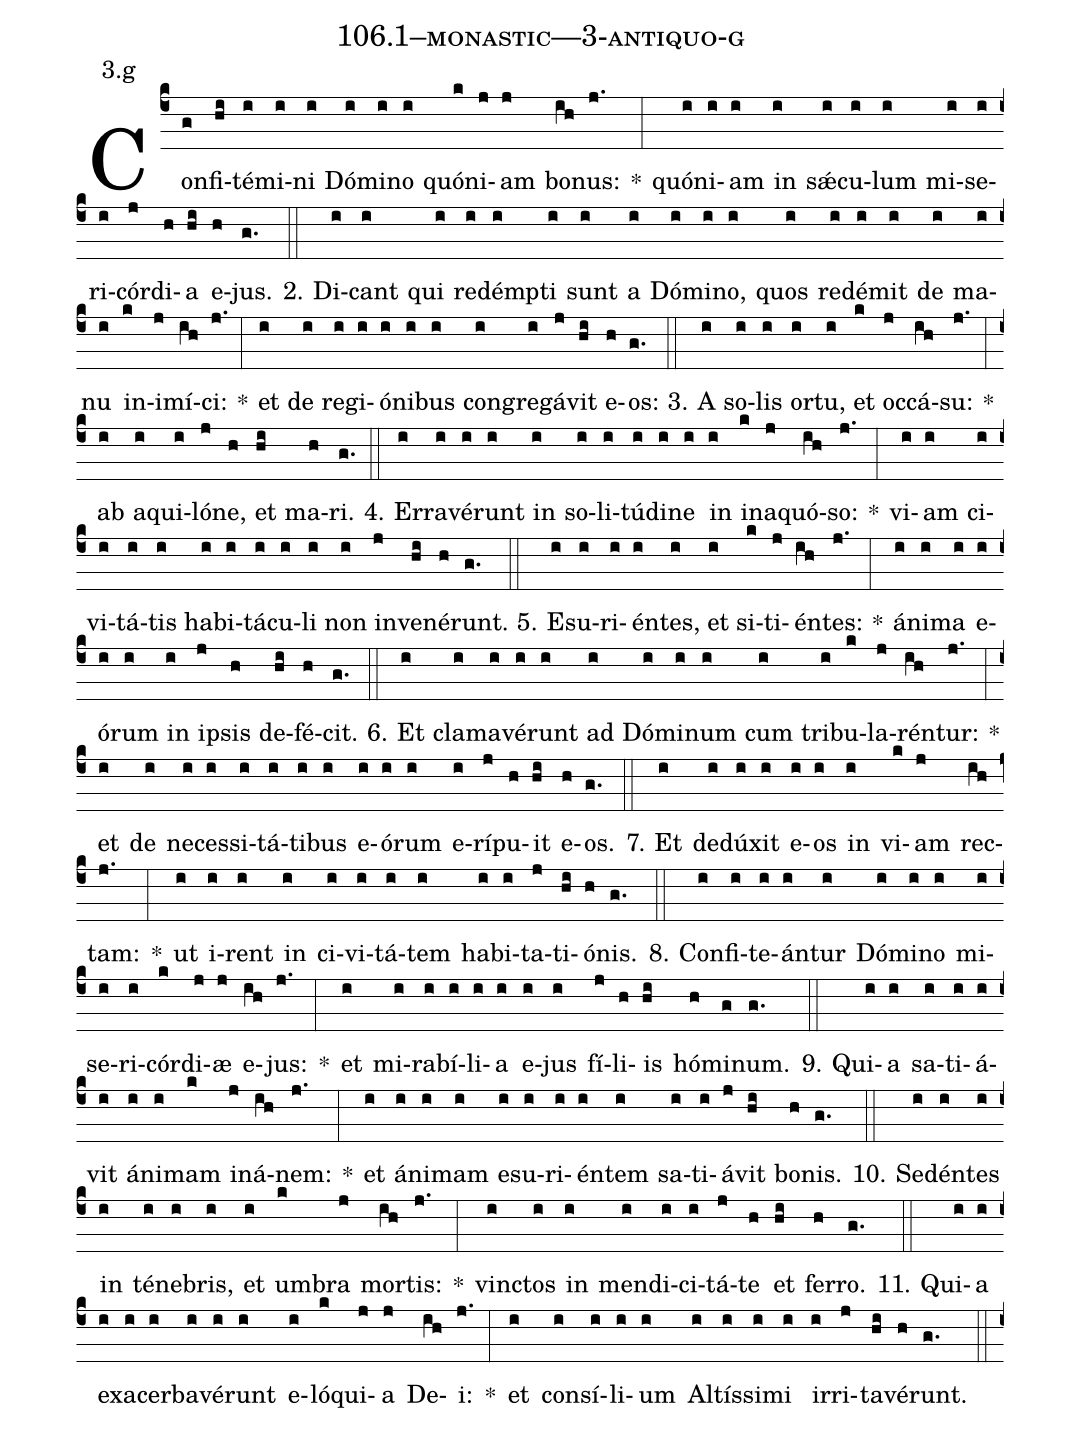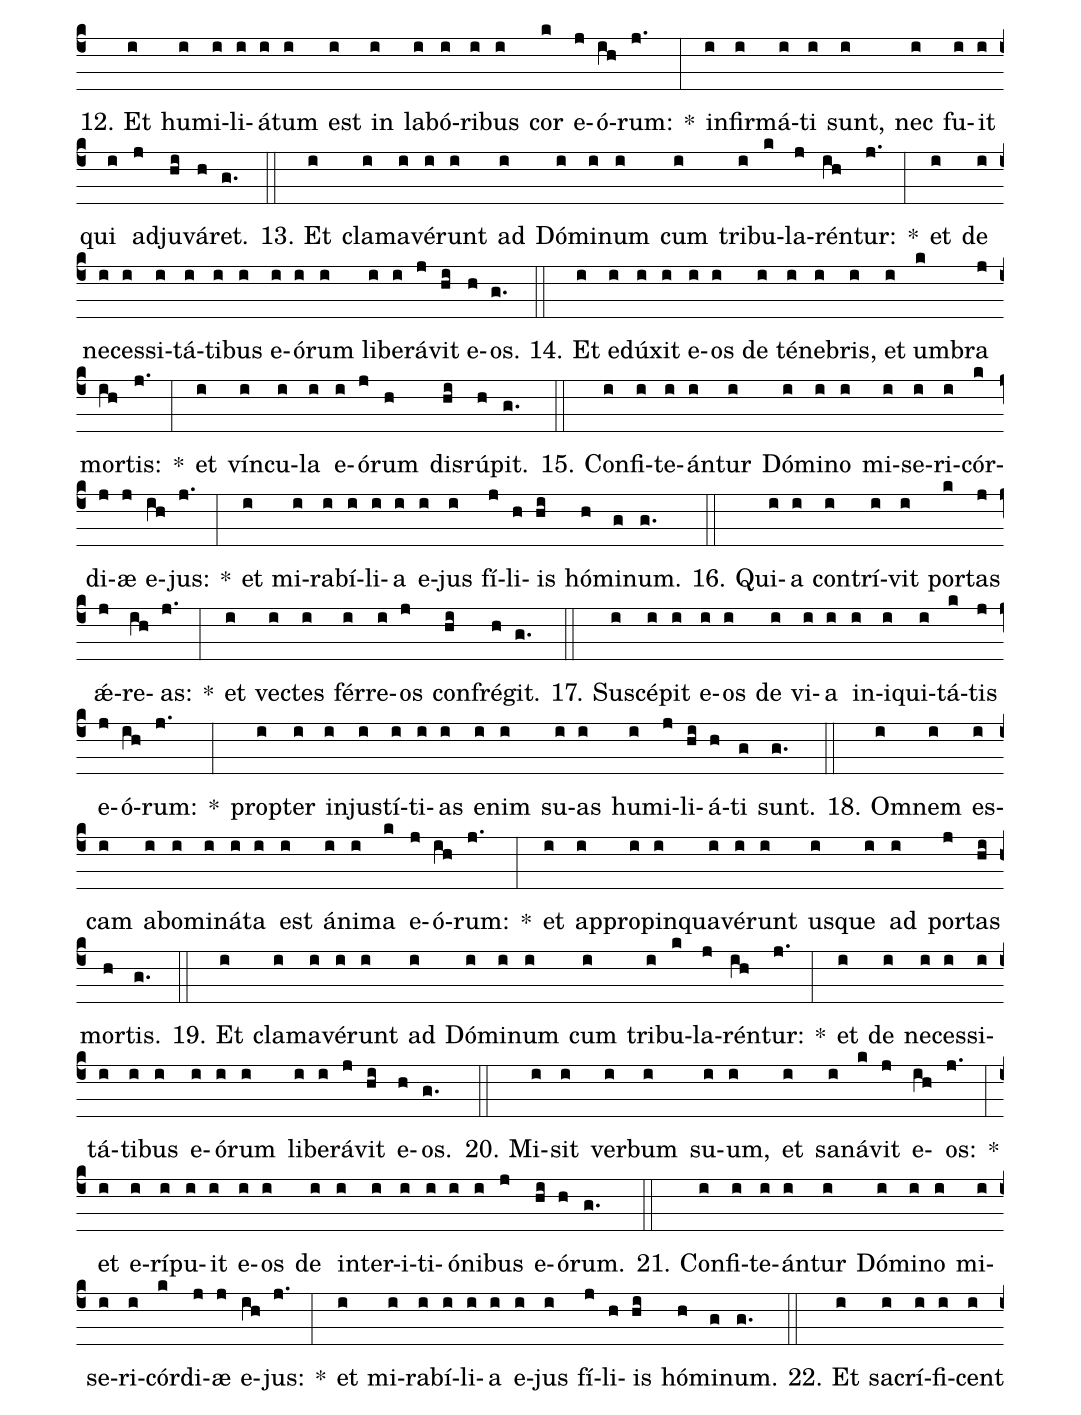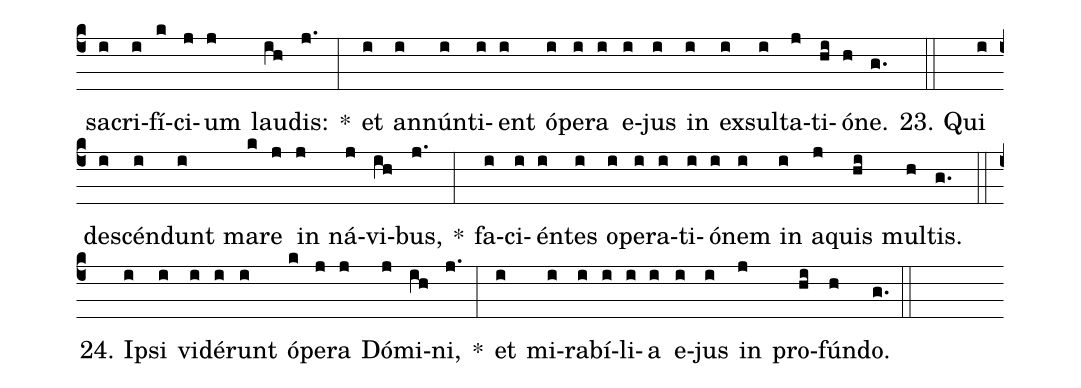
name: 106.1--monastic---3-antiquo-g;
annotation: 3.g;
%%
(c4)Con(g)fi(hi)té(i)mi(i)ni(i) Dó(i)mi(i)no(i) quón(k)i(j)am(j) bo(ih)nus:(j.) *(:) quón(i)i(i)am(i) in(i) sǽ(i)cu(i)lum(i) mi(i)se(i)ri(i)cór(j)di(h)a(hi) e(h)jus.(g.) (::)
2. Di(i)cant(i) qui(i) red(i)émp(i)ti(i) sunt(i) a(i) Dó(i)mi(i)no,(i) quos(i) red(i)é(i)mit(i) de(i) ma(i)nu(i) in(k)i(j)mí(ih)ci:(j.) *(:) et(i) de(i) re(i)gi(i)ó(i)ni(i)bus(i) con(i)gre(i)gá(j)vit(hi) e(h)os:(g.) (::)
3. A(i) so(i)lis(i) or(i)tu,(i) et(k) oc(j)cá(ih)su:(j.) *(:) ab(i) a(i)qui(i)ló(j)ne,(h) et(hi) ma(h)ri.(g.) (::)
4. Er(i)ra(i)vé(i)runt(i) in(i) so(i)li(i)tú(i)di(i)ne(i) in(i) in(k)a(j)quó(ih)so:(j.) *(:) vi(i)am(i) ci(i)vi(i)tá(i)tis(i) ha(i)bi(i)tá(i)cu(i)li(i) non(i) in(j)ve(hi)né(h)runt.(g.) (::)
5. E(i)su(i)ri(i)én(i)tes,(i) et(i) si(k)ti(j)én(ih)tes:(j.) *(:) á(i)ni(i)ma(i) e(i)ó(i)rum(i) in(i) ip(j)sis(h) de(hi)fé(h)cit.(g.) (::)
6. Et(i) cla(i)ma(i)vé(i)runt(i) ad(i) Dó(i)mi(i)num(i) cum(i) tri(i)bu(k)la(j)rén(ih)tur:(j.) *(:) et(i) de(i) ne(i)ces(i)si(i)tá(i)ti(i)bus(i) e(i)ó(i)rum(i) e(i)rí(j)pu(h)it(hi) e(h)os.(g.) (::)
7. Et(i) de(i)dú(i)xit(i) e(i)os(i) in(i) vi(k)am(j) rec(ih)tam:(j.) *(:) ut(i) i(i)rent(i) in(i) ci(i)vi(i)tá(i)tem(i) ha(i)bi(i)ta(j)ti(hi)ó(h)nis.(g.) (::)
8. Con(i)fi(i)te(i)án(i)tur(i) Dó(i)mi(i)no(i) mi(i)se(i)ri(i)cór(k)di(j)æ(j) e(ih)jus:(j.) *(:) et(i) mi(i)ra(i)bí(i)li(i)a(i) e(i)jus(i) fí(j)li(h)is(hi) hó(h)mi(g)num.(g.) (::)
9. Qui(i)a(i) sa(i)ti(i)á(i)vit(i) á(i)ni(i)mam(k) in(j)á(ih)nem:(j.) *(:) et(i) á(i)ni(i)mam(i) e(i)su(i)ri(i)én(i)tem(i) sa(i)ti(i)á(j)vit(hi) bo(h)nis.(g.) (::)
10. Se(i)dén(i)tes(i) in(i) té(i)ne(i)bris,(i) et(i) um(k)bra(j) mor(ih)tis:(j.) *(:) vinc(i)tos(i) in(i) men(i)di(i)ci(i)tá(j)te(h) et(hi) fer(h)ro.(g.) (::)
11. Qui(i)a(i) ex(i)a(i)cer(i)ba(i)vé(i)runt(i) e(i)ló(k)qui(j)a(j) De(ih)i:(j.) *(:) et(i) con(i)sí(i)li(i)um(i) Al(i)tís(i)si(i)mi(i) ir(i)ri(j)ta(hi)vé(h)runt.(g.) (::)
12. Et(i) hu(i)mi(i)li(i)á(i)tum(i) est(i) in(i) la(i)bó(i)ri(i)bus(i) cor(k) e(j)ó(ih)rum:(j.) *(:) in(i)fir(i)má(i)ti(i) sunt,(i) nec(i) fu(i)it(i) qui(i) ad(j)ju(hi)vá(h)ret.(g.) (::)
13. Et(i) cla(i)ma(i)vé(i)runt(i) ad(i) Dó(i)mi(i)num(i) cum(i) tri(i)bu(k)la(j)rén(ih)tur:(j.) *(:) et(i) de(i) ne(i)ces(i)si(i)tá(i)ti(i)bus(i) e(i)ó(i)rum(i) li(i)be(i)rá(j)vit(hi) e(h)os.(g.) (::)
14. Et(i) e(i)dú(i)xit(i) e(i)os(i) de(i) té(i)ne(i)bris,(i) et(i) um(k)bra(j) mor(ih)tis:(j.) *(:) et(i) vín(i)cu(i)la(i) e(i)ó(j)rum(h) dis(hi)rú(h)pit.(g.) (::)
15. Con(i)fi(i)te(i)án(i)tur(i) Dó(i)mi(i)no(i) mi(i)se(i)ri(i)cór(k)di(j)æ(j) e(ih)jus:(j.) *(:) et(i) mi(i)ra(i)bí(i)li(i)a(i) e(i)jus(i) fí(j)li(h)is(hi) hó(h)mi(g)num.(g.) (::)
16. Qui(i)a(i) con(i)trí(i)vit(i) por(k)tas(j) ǽ(j)re(ih)as:(j.) *(:) et(i) vec(i)tes(i) fér(i)re(i)os(j) con(hi)fré(h)git.(g.) (::)
17. Su(i)scé(i)pit(i) e(i)os(i) de(i) vi(i)a(i) in(i)i(i)qui(i)tá(k)tis(j) e(j)ó(ih)rum:(j.) *(:) prop(i)ter(i) in(i)jus(i)tí(i)ti(i)as(i) e(i)nim(i) su(i)as(i) hu(i)mi(j)li(hi)á(h)ti(g) sunt.(g.) (::)
18. Om(i)nem(i) es(i)cam(i) ab(i)o(i)mi(i)ná(i)ta(i) est(i) á(i)ni(i)ma(k) e(j)ó(ih)rum:(j.) *(:) et(i) ap(i)pro(i)pin(i)qua(i)vé(i)runt(i) us(i)que(i) ad(i) por(j)tas(hi) mor(h)tis.(g.) (::)
19. Et(i) cla(i)ma(i)vé(i)runt(i) ad(i) Dó(i)mi(i)num(i) cum(i) tri(i)bu(k)la(j)rén(ih)tur:(j.) *(:) et(i) de(i) ne(i)ces(i)si(i)tá(i)ti(i)bus(i) e(i)ó(i)rum(i) li(i)be(i)rá(j)vit(hi) e(h)os.(g.) (::)
20. Mi(i)sit(i) ver(i)bum(i) su(i)um,(i) et(i) sa(i)ná(k)vit(j) e(ih)os:(j.) *(:) et(i) e(i)rí(i)pu(i)it(i) e(i)os(i) de(i) in(i)ter(i)i(i)ti(i)ó(i)ni(i)bus(j) e(hi)ó(h)rum.(g.) (::)
21. Con(i)fi(i)te(i)án(i)tur(i) Dó(i)mi(i)no(i) mi(i)se(i)ri(i)cór(k)di(j)æ(j) e(ih)jus:(j.) *(:) et(i) mi(i)ra(i)bí(i)li(i)a(i) e(i)jus(i) fí(j)li(h)is(hi) hó(h)mi(g)num.(g.) (::)
22. Et(i) sa(i)crí(i)fi(i)cent(i) sa(i)cri(i)fí(k)ci(j)um(j) lau(ih)dis:(j.) *(:) et(i) an(i)nún(i)ti(i)ent(i) ó(i)pe(i)ra(i) e(i)jus(i) in(i) ex(i)sul(i)ta(j)ti(hi)ó(h)ne.(g.) (::)
23. Qui(i) de(i)scén(i)dunt(i) ma(k)re(j) in(j) ná(j)vi(ih)bus,(j.) *(:) fa(i)ci(i)én(i)tes(i) o(i)pe(i)ra(i)ti(i)ó(i)nem(i) in(i) a(j)quis(hi) mul(h)tis.(g.) (::)
24. Ip(i)si(i) vi(i)dé(i)runt(i) ó(k)pe(j)ra(j) Dó(j)mi(ih)ni,(j.) *(:) et(i) mi(i)ra(i)bí(i)li(i)a(i) e(i)jus(i) in(j) pro(hi)fún(h)do.(g.) (::)
